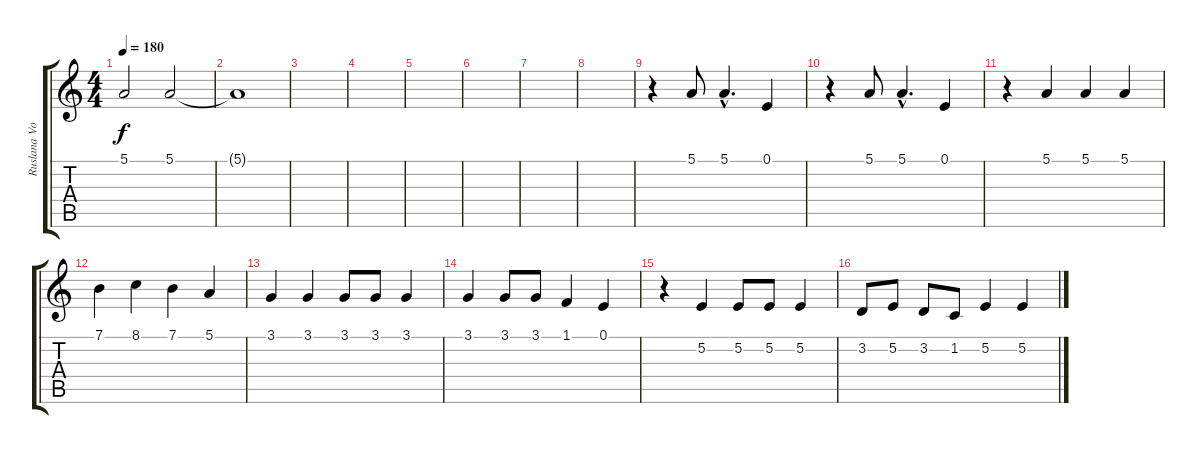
\track ("Ruslana Vocals" "Ruslana Vo") {instrument accordion}
\staff {score tabs}
\tuning (E4 B3 G3 D3 A2 E2) {hide}
\ts (4 4)
\tempo 180
\clef g2
\ks c
5.1.2{dy f} 5.1.2 |
5.1{t}.1 |
|
|
|
|
|
|
r.4 5.1.8 5.1{hac}.4{d} 0.1.4 |
r.4 5.1.8 5.1{hac}.4{d} 0.1.4 |
r.4 5.1.4 5.1.4 5.1.4 |
7.1.4 8.1.4 7.1.4 5.1.4 |
3.1.4 3.1.4 3.1.8 3.1.8 3.1.4 |
3.1.4 3.1.8 3.1.8 1.1.4 0.1.4 |
r.4 5.2.4 5.2.8 5.2.8 5.2.4 |
3.2.8 5.2.8 3.2.8 1.2.8 5.2.4 5.2.4
